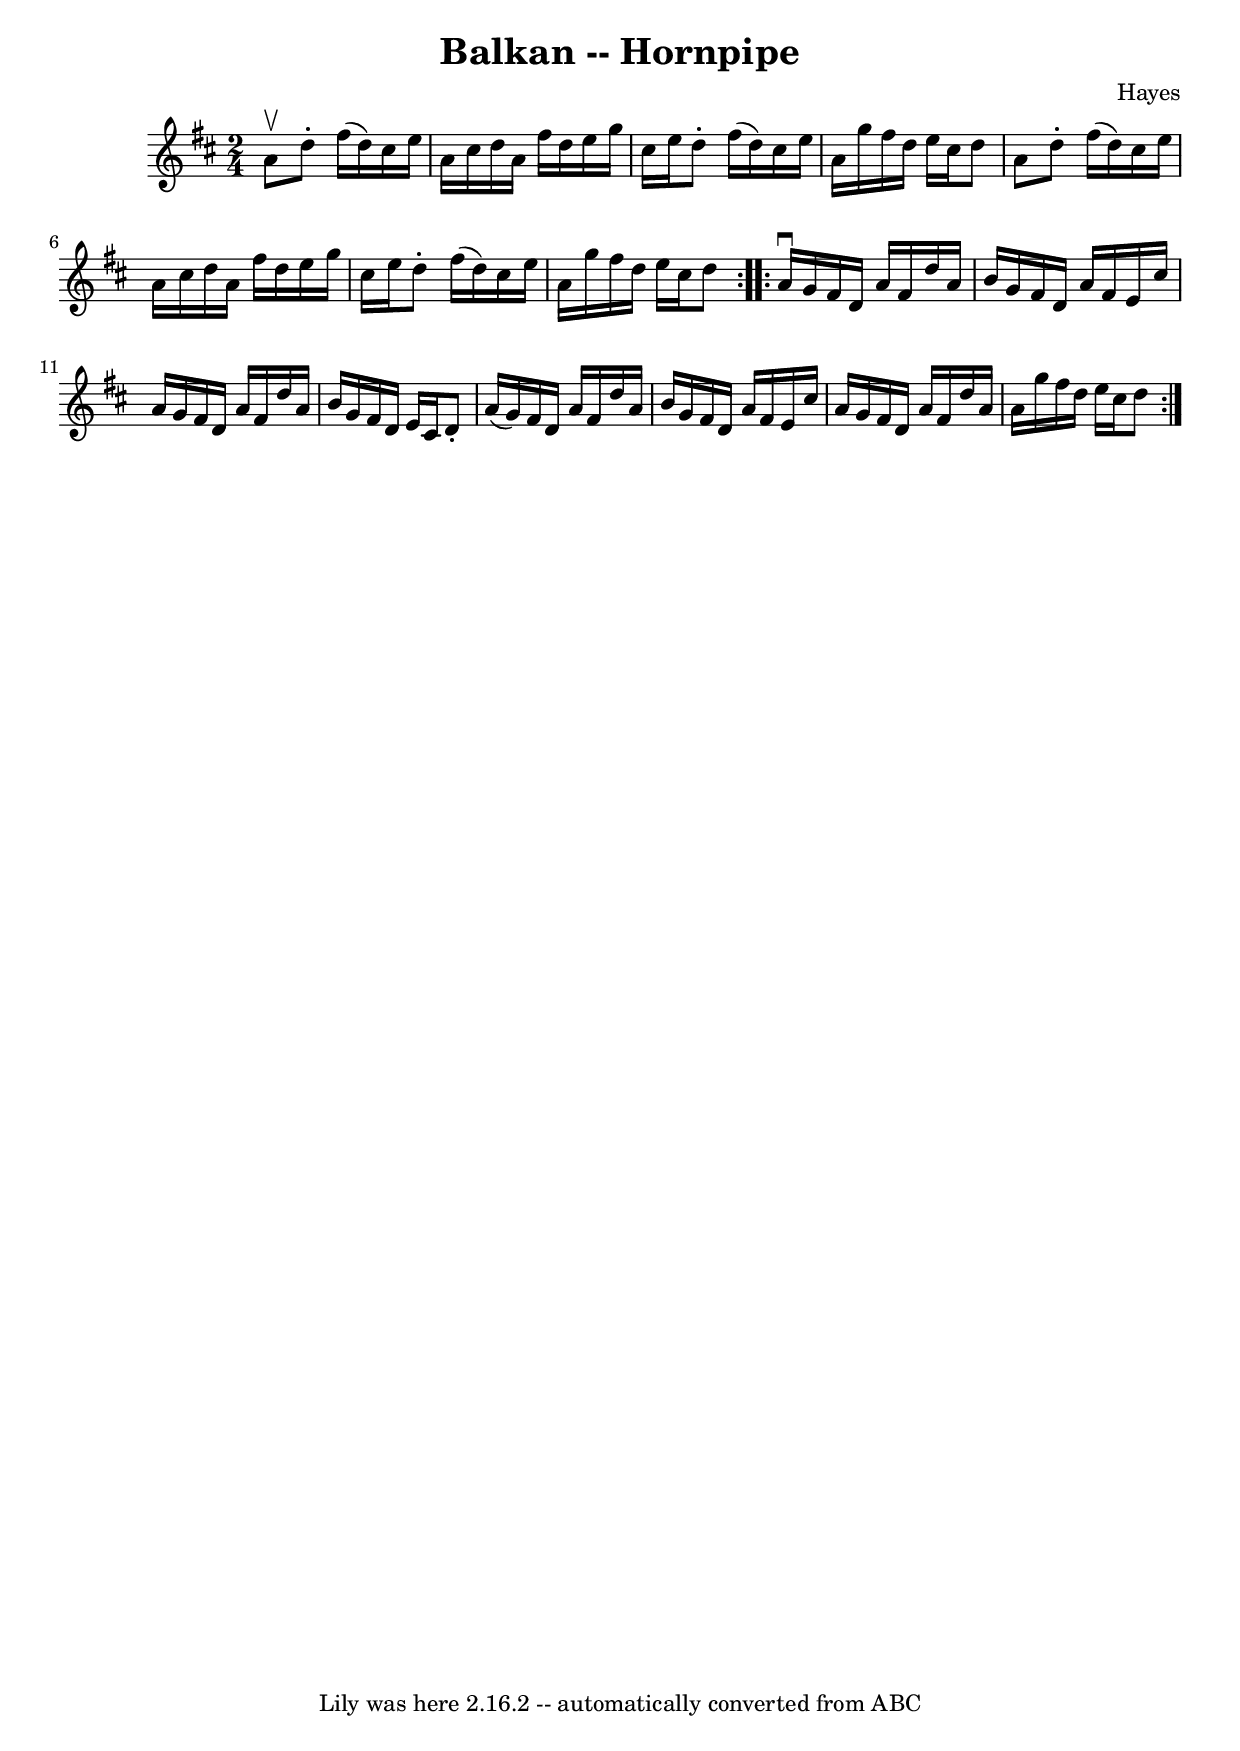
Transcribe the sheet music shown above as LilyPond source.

\version "2.16.2"
\include "Mammoth.ily"
\header {
  %% book = "Cole's 1000 Fiddle Tunes"
  composer = "Hayes"
  crossRefNumber = "1"
  footnotes = ""
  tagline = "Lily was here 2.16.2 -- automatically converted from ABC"
  title = "Balkan -- Hornpipe"

}
voicedefault =  {



  \repeat volta 2 {

    \time 2/4 
    \key d \major     a'8^\upbow  |
    d''8-. fis''16 (d''16) cis''16 e''16 a'16 cis''16  |
    d''16 a'16 fis''16        d''16 e''16 g''16 cis''16 e''16   |
    d''8-. fis''16 (     d''16) cis''16 e''16 a'16 g''16   |
    fis''16 d''16         e''16 cis''16 d''8 a'8   |
    d''8-. fis''16 (d''16)        cis''16 e''16 a'16 cis''16   |
    d''16 a'16 fis''16         d''16 e''16 g''16 cis''16 e''16   |
    d''8-. fis''16 (     d''16) cis''16 e''16 a'16 g''16   |
    fis''16 d''16    
    e''16 cis''16 d''8  
  }     
  \repeat volta 2 {     a'16^\downbow g'16    |
    fis'16 d'16 a'16 fis'16 d''16 a'16 b'16 g'16   |
    fis'16 d'16 a'16 fis'16 e'16 cis''16 a'16 g'16   |
    fis'16 d'16 a'16 fis'16 d''16 a'16 b'16 g'16   |
    fis'16 d'16 e'16 cis'16 d'8-. a'16 (g'16)  |
    fis'16 d'16 a'16 fis'16 d''16 a'16 b'16 g'16   |
    fis'16 d'16 a'16 fis'16 e'16 cis''16 a'16 g'16   |
    fis'16 d'16 a'16 fis'16 d''16 a'16 a'16 g''16   |
    fis''16 d''16 e''16 cis''16 d''8  
  }   

}

\score{
  <<

    \context Staff="default"
    {
      \voicedefault 
      
    }

  >>
  \layout {
    
  }
  \midi {
  }

}
